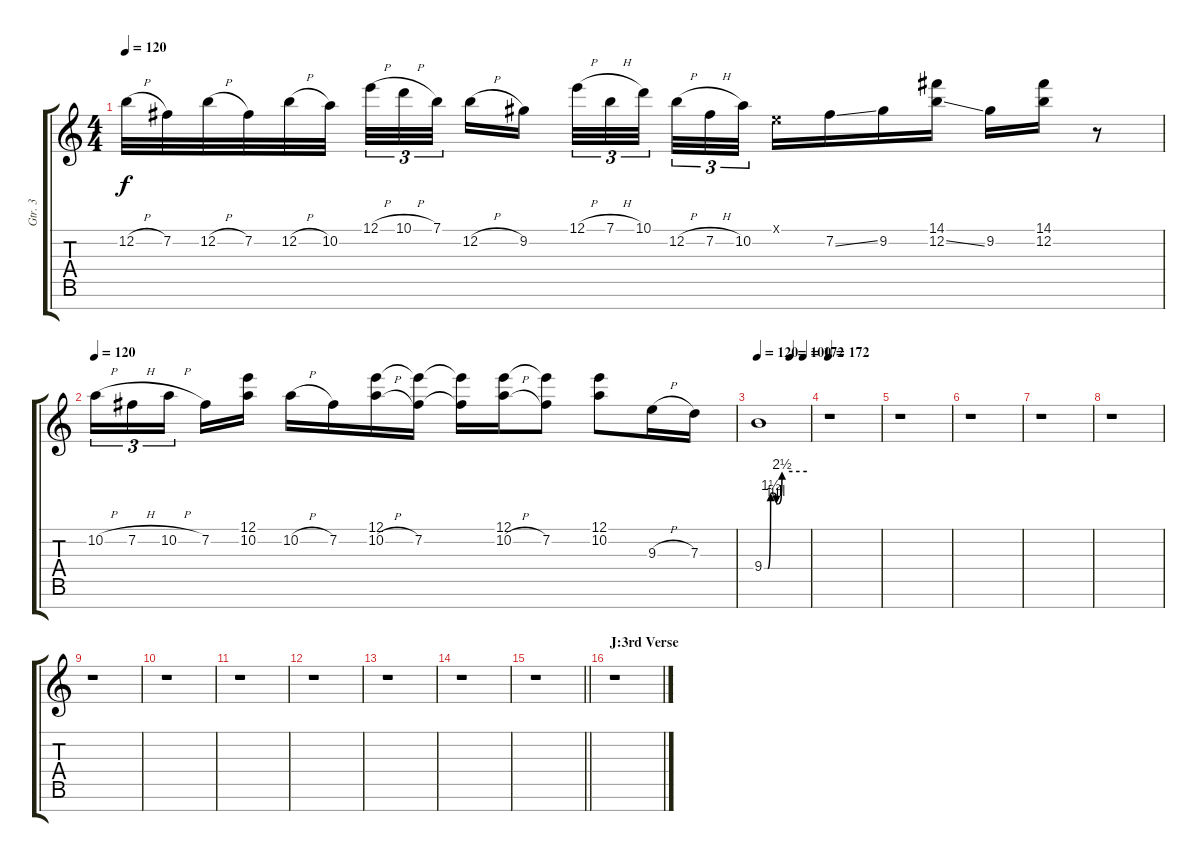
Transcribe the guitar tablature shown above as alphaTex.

\track ("Gtr. 3" "Gtr. 3") {instrument distortionguitar}
\staff {score tabs}
\tuning (E4 B3 G3 D3 A2 E2 B1) {hide}
\ts (4 4)
\tempo 120
\clef g2
\ks c
12.2{h}.32{dy f} 7.2.32 12.2{h}.32 7.2.32 12.2{h}.32 10.2.32{beam splitsecondary} 12.1{h}.32{tu (3 2)} 10.1{h}.32{tu (3 2)} 7.1.32{tu (3 2)} 12.2{h}.16 9.2.16{beam splitsecondary} 12.1{h}.32{tu (3 2)} 7.1{h}.32{tu (3 2)} 10.1.32{tu (3 2) beam splitsecondary} 12.2{h}.32{tu (3 2)} 7.2{h}.32{tu (3 2)} 10.2.32{tu (3 2)} 0.1{x}.16 7.2{ss}.16 9.2.16 (14.1 12.2{ss}).16 9.2.16 (14.1 12.2).16 r.8 |
\tempo 120
10.2{h}.16{tu (3 2)} 7.2{h}.16{tu (3 2)} 10.2{h}.16{tu (3 2) beam splitsecondary} 7.2.16 (12.1 10.2).16 10.2{h}.16 7.2.16 (12.1 10.2{h}).16 (12.1{t} 7.2).16 (12.1{t} 7.2{t}).16 (12.1 10.2{h}).16 (12.1{t} 7.2).8 (12.1 10.2).8 9.3{h}.16 7.3.16 |
\tempo 120
\tempo (100 0.625)
\tempo (172 0.875)
9.4{be (custom 0 0 5 0 9 6 13 6 17 4 20 4 25 10 60 10)}.1 |
\tempo 172
r.1 |
r.1 |
r.1 |
r.1 |
r.1 |
r.1 |
r.1 |
r.1 |
r.1 |
r.1 |
r.1 |
\barLineRight lightlight
r.1 |
\section ("" "J:3rd Verse")
r.1
